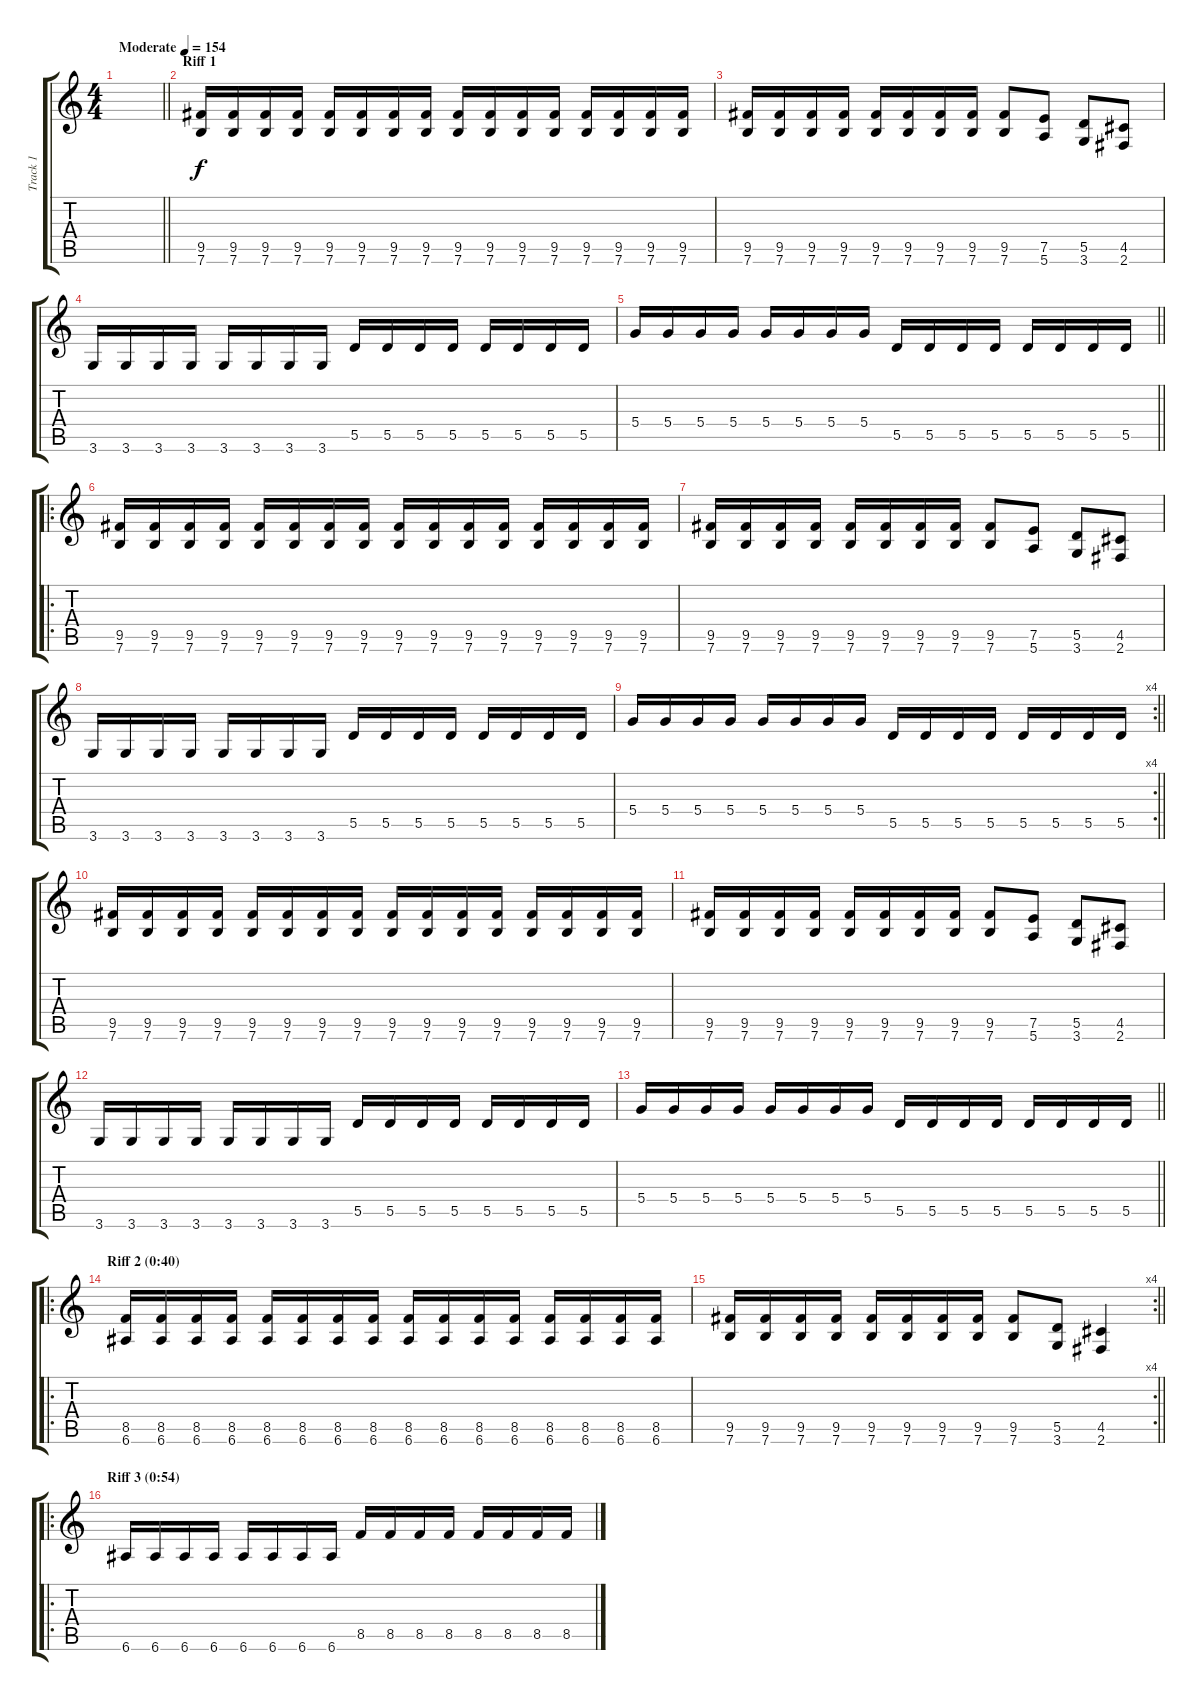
\track ("Track 1" "Track 1") {instrument distortionguitar}
\staff {score tabs}
\tuning (E4 B3 G3 D3 A2 E2) {hide}
\ts (4 4)
\tempo (154 "Moderate")
\clef g2
\barLineRight lightlight
\ks c
|
\section ("" "Riff 1")
(9.5 7.6).16{txt ""} (9.5 7.6).16 (9.5 7.6).16 (9.5 7.6).16 (9.5 7.6).16 (9.5 7.6).16 (9.5 7.6).16 (9.5 7.6).16 (9.5 7.6).16 (9.5 7.6).16 (9.5 7.6).16 (9.5 7.6).16 (9.5 7.6).16 (9.5 7.6).16 (9.5 7.6).16 (9.5 7.6).16 |
(9.5 7.6).16 (9.5 7.6).16 (9.5 7.6).16 (9.5 7.6).16 (9.5 7.6).16 (9.5 7.6).16 (9.5 7.6).16 (9.5 7.6).16 (9.5 7.6).8 (7.5 5.6).8 (5.5 3.6).8 (4.5 2.6).8 |
3.6.16 3.6.16 3.6.16 3.6.16 3.6.16 3.6.16 3.6.16 3.6.16 5.5.16 5.5.16 5.5.16 5.5.16 5.5.16 5.5.16 5.5.16 5.5.16 |
\barLineRight lightlight
5.4.16 5.4.16 5.4.16 5.4.16 5.4.16 5.4.16 5.4.16 5.4.16 5.5.16 5.5.16 5.5.16 5.5.16 5.5.16 5.5.16 5.5.16 5.5.16 |
\ro
(9.5 7.6).16 (9.5 7.6).16 (9.5 7.6).16 (9.5 7.6).16 (9.5 7.6).16 (9.5 7.6).16 (9.5 7.6).16 (9.5 7.6).16 (9.5 7.6).16 (9.5 7.6).16 (9.5 7.6).16 (9.5 7.6).16 (9.5 7.6).16 (9.5 7.6).16 (9.5 7.6).16 (9.5 7.6).16 |
(9.5 7.6).16 (9.5 7.6).16 (9.5 7.6).16 (9.5 7.6).16 (9.5 7.6).16 (9.5 7.6).16 (9.5 7.6).16 (9.5 7.6).16 (9.5 7.6).8 (7.5 5.6).8 (5.5 3.6).8 (4.5 2.6).8 |
3.6.16 3.6.16 3.6.16 3.6.16 3.6.16 3.6.16 3.6.16 3.6.16 5.5.16 5.5.16 5.5.16 5.5.16 5.5.16 5.5.16 5.5.16 5.5.16 |
\rc 4
\barLineRight lightlight
5.4.16 5.4.16 5.4.16 5.4.16 5.4.16 5.4.16 5.4.16 5.4.16 5.5.16 5.5.16 5.5.16 5.5.16 5.5.16 5.5.16 5.5.16 5.5.16 |
(9.5 7.6).16 (9.5 7.6).16 (9.5 7.6).16 (9.5 7.6).16 (9.5 7.6).16 (9.5 7.6).16 (9.5 7.6).16 (9.5 7.6).16 (9.5 7.6).16 (9.5 7.6).16 (9.5 7.6).16 (9.5 7.6).16 (9.5 7.6).16 (9.5 7.6).16 (9.5 7.6).16 (9.5 7.6).16 |
(9.5 7.6).16 (9.5 7.6).16 (9.5 7.6).16 (9.5 7.6).16 (9.5 7.6).16 (9.5 7.6).16 (9.5 7.6).16 (9.5 7.6).16 (9.5 7.6).8 (7.5 5.6).8 (5.5 3.6).8 (4.5 2.6).8 |
3.6.16 3.6.16 3.6.16 3.6.16 3.6.16 3.6.16 3.6.16 3.6.16 5.5.16 5.5.16 5.5.16 5.5.16 5.5.16 5.5.16 5.5.16 5.5.16 |
\barLineRight lightlight
5.4.16 5.4.16 5.4.16 5.4.16 5.4.16 5.4.16 5.4.16 5.4.16 5.5.16 5.5.16 5.5.16 5.5.16 5.5.16 5.5.16 5.5.16 5.5.16 |
\ro
\section ("" "Riff 2 (0:40)")
(8.5 6.6).16 (8.5 6.6).16 (8.5 6.6).16 (8.5 6.6).16 (8.5 6.6).16 (8.5 6.6).16 (8.5 6.6).16 (8.5 6.6).16 (8.5 6.6).16 (8.5 6.6).16 (8.5 6.6).16 (8.5 6.6).16 (8.5 6.6).16 (8.5 6.6).16 (8.5 6.6).16 (8.5 6.6).16 |
\rc 4
\barLineRight lightlight
(9.5 7.6).16 (9.5 7.6).16 (9.5 7.6).16 (9.5 7.6).16 (9.5 7.6).16 (9.5 7.6).16 (9.5 7.6).16 (9.5 7.6).16 (9.5 7.6).8 (5.5 3.6).8 (4.5 2.6).4 |
\ro
\section ("" "Riff 3 (0:54)")
6.6.16 6.6.16 6.6.16 6.6.16 6.6.16 6.6.16 6.6.16 6.6.16 8.5.16 8.5.16 8.5.16 8.5.16 8.5.16 8.5.16 8.5.16 8.5.16
